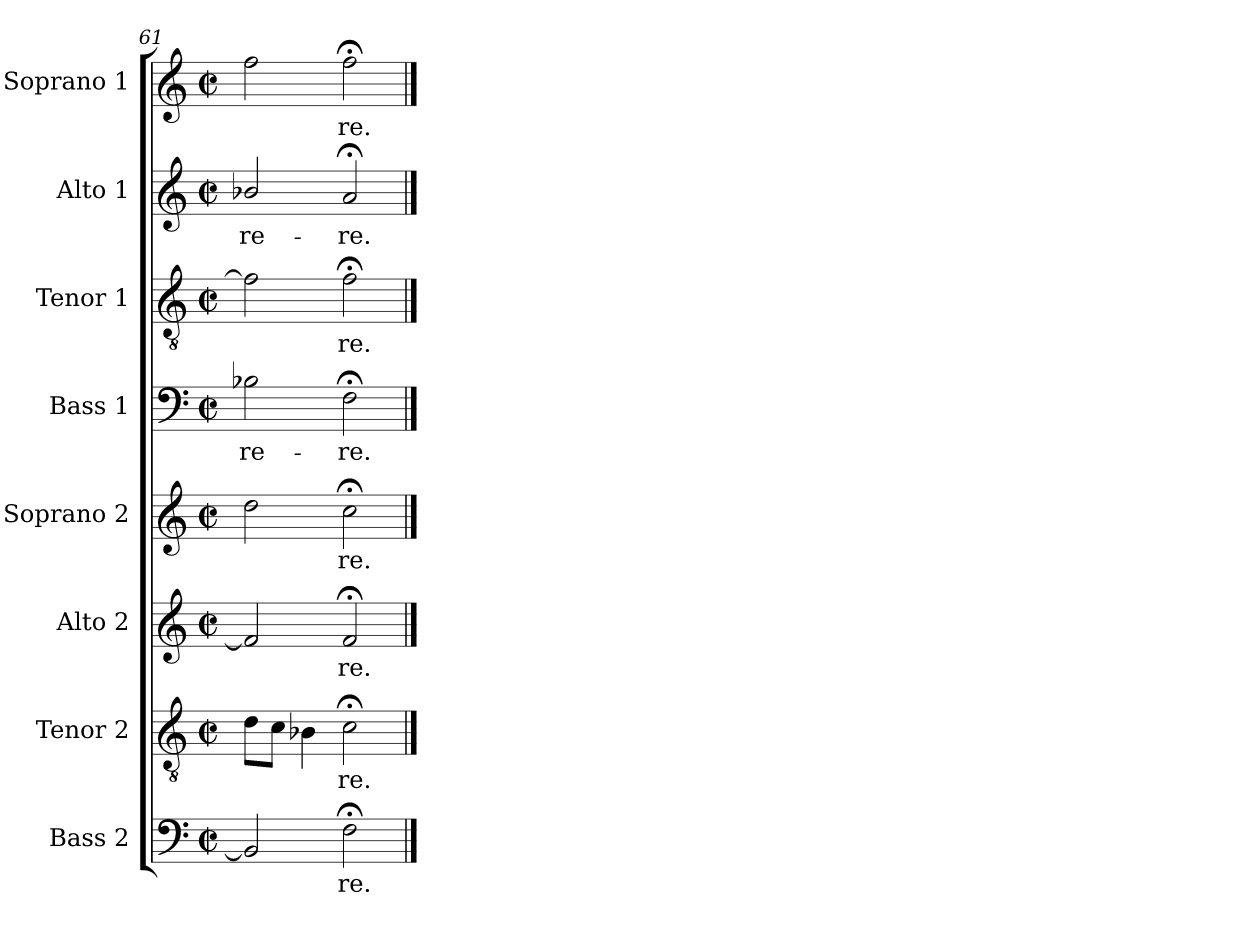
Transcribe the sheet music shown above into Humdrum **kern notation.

**kern	**text	**kern	**text	**kern	**text	**kern	**text	**kern	**text	**kern	**text	**kern	**text	**kern	**text
*part8	*part8	*part7	*part7	*part6	*part6	*part5	*part5	*part4	*part4	*part3	*part3	*part2	*part2	*part1	*part1
*staff8	*staff8	*staff7	*staff7	*staff6	*staff6	*staff5	*staff5	*staff4	*staff4	*staff3	*staff3	*staff2	*staff2	*staff1	*staff1
*I"Bass 2	*	*I"Tenor 2	*	*I"Alto 2	*	*I"Soprano 2	*	*I"Bass 1	*	*I"Tenor 1	*	*I"Alto 1	*	*I"Soprano 1	*
*I'B2	*	*I'T2	*	*I'A2	*	*I'S2	*	*I'B1	*	*I'T1	*	*I'A1	*	*I'S1	*
*clefF4	*	*clefGv2	*	*clefG2	*	*clefG2	*	*clefF4	*	*clefGv2	*	*clefG2	*	*clefG2	*
*k[]	*	*k[]	*	*k[]	*	*k[]	*	*k[]	*	*k[]	*	*k[]	*	*k[]	*
*C:	*	*C:	*	*C:	*	*C:	*	*C:	*	*C:	*	*C:	*	*C:	*
*M2/2	*	*M2/2	*	*M2/2	*	*M2/2	*	*M2/2	*	*M2/2	*	*M2/2	*	*M2/2	*
*met(c|)	*	*met(c|)	*	*met(c|)	*	*met(c|)	*	*met(c|)	*	*met(c|)	*	*met(c|)	*	*met(c|)	*
=61	=61	=61	=61	=61	=61	=61	=61	=61	=61	=61	=61	=61	=61	=61	=61
2BB-/]	.	8d\L	.	2f/]	.	2dd\	.	2B-X\	-re-	2f\]	.	2b-X/	-re-	2ff\	.
.	.	8c\J	.	.	.	.	.	.	.	.	.	.	.	.	.
.	.	4B-X\	.	.	.	.	.	.	.	.	.	.	.	.	.
2F;<\	-re.	2c;<\	-re.	2f;</	-re.	2cc;<\	-re.	2F;<\	-re.	2f;<\	-re.	2a;</	-re.	2ff;<\	-re.
==	==	==	==	==	==	==	==	==	==	==	==	==	==	==	==
*-	*-	*-	*-	*-	*-	*-	*-	*-	*-	*-	*-	*-	*-	*-	*-
